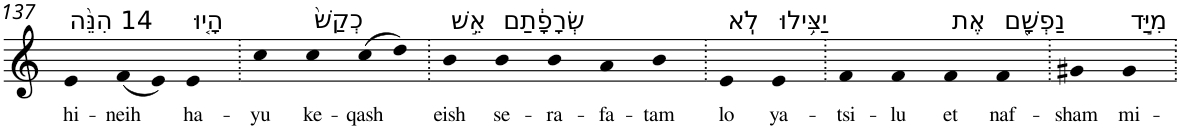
**kern	**text
*part1	*part1
*staff1	*staff1
*I"Piano	*
*I'Pno	*
!!LO:PB:g=z
*clefG2	*
*k[]	*
=137	=137
!LO:TX:a:t=14 הִנֵּ֨ה	!
!	!LO:LY:b
4e	hi-
!	!LO:LY:b
(8f	-neih
8e)	.
!LO:TX:a:t=הָי֤וּ	!
!	!LO:LY:b
4e	ha-
=138.	=138.
!	!LO:LY:b
4cc	-yu
!LO:TX:a:t=כְקַשׁ֙	!
!	!LO:LY:b
4cc	ke-
!	!LO:LY:b
(8cc	-qash
8dd)	.
=139.	=139.
!LO:TX:a:t=אֵ֣שׁ	!
!	!LO:LY:b
4b	eish
!LO:TX:a:t=שְׂרָפָ֔תַם	!
!	!LO:LY:b
4b	se-
!	!LO:LY:b
4b	-ra-
!	!LO:LY:b
4a	-fa-
!	!LO:LY:b
4b	-tam
=140.	=140.
!LO:TX:a:t=לֹֽא	!
!	!LO:LY:b
4e	lo
!LO:TX:a:t=יַצִּ֥ילוּ	!
!	!LO:LY:b
4e	ya-
=141.	=141.
!	!LO:LY:b
4f	-tsi-
!	!LO:LY:b
4f	-lu
!LO:TX:a:t=אֶת	!
!	!LO:LY:b
4f	et
!LO:TX:a:t=נַפְשָׁ֖ם	!
!	!LO:LY:b
4f	naf-
=142.	=142.
!	!LO:LY:b
4g#X	-sham
!LO:TX:a:t=מִיַּ֣ד	!
!	!LO:LY:b
4g#	mi-
=.	=.
*-	*-
